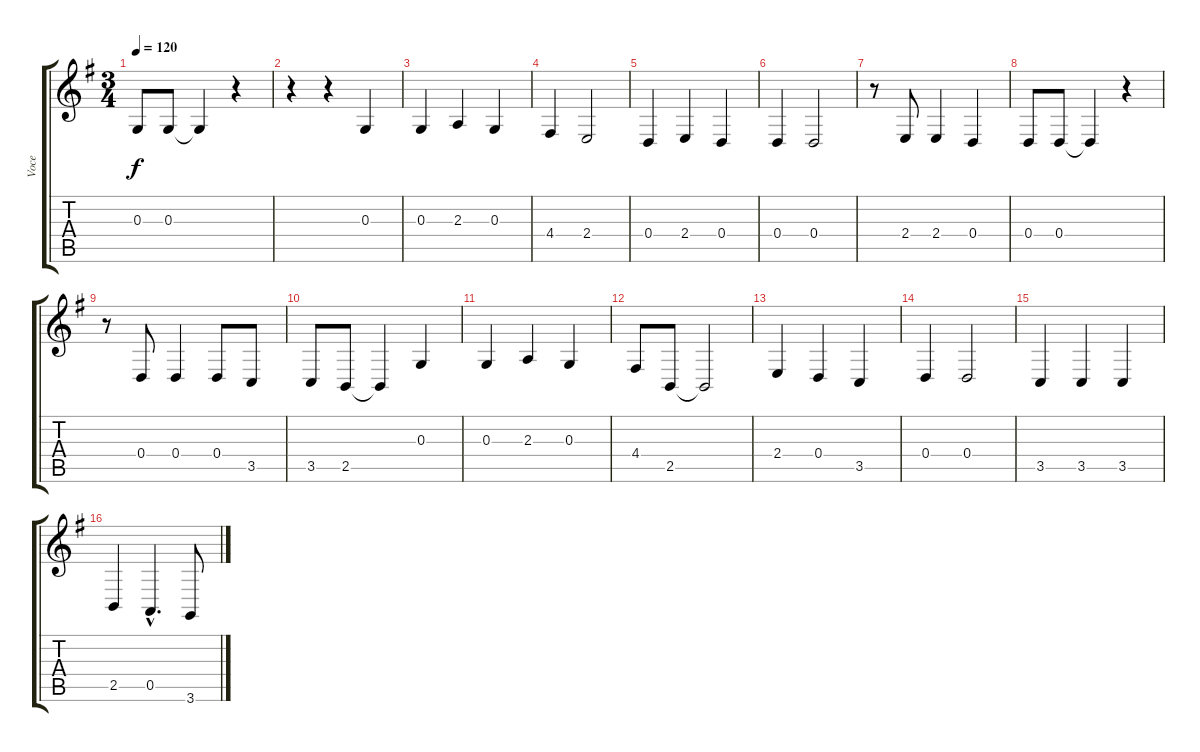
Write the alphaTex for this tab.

\track ("Voce" "Voce") {instrument lead2sawtooth}
\staff {score tabs}
\tuning (E4 B3 G3 D3 A2 E2) {hide}
\ts (3 4)
\tempo 120
\clef g2
\ks g
0.3.8{dy f} 0.3.8 0.3{t}.4 r.4 |
r.4 r.4 0.3.4 |
0.3.4 2.3.4 0.3.4 |
4.4.4 2.4.2 |
0.4.4 2.4.4 0.4.4 |
0.4.4 0.4.2 |
r.8 2.4.8 2.4.4 0.4.4 |
0.4.8 0.4.8 0.4{t}.4 r.4 |
r.8 0.4.8 0.4.4 0.4.8 3.5.8 |
3.5.8 2.5.8 2.5{t}.4 0.3.4 |
0.3.4 2.3.4 0.3.4 |
4.4.8 2.5.8 2.5{t}.2 |
2.4.4 0.4.4 3.5.4 |
0.4.4 0.4.2 |
3.5.4 3.5.4 3.5.4 |
2.5.4 0.5{hac}.4{d} 3.6.8
